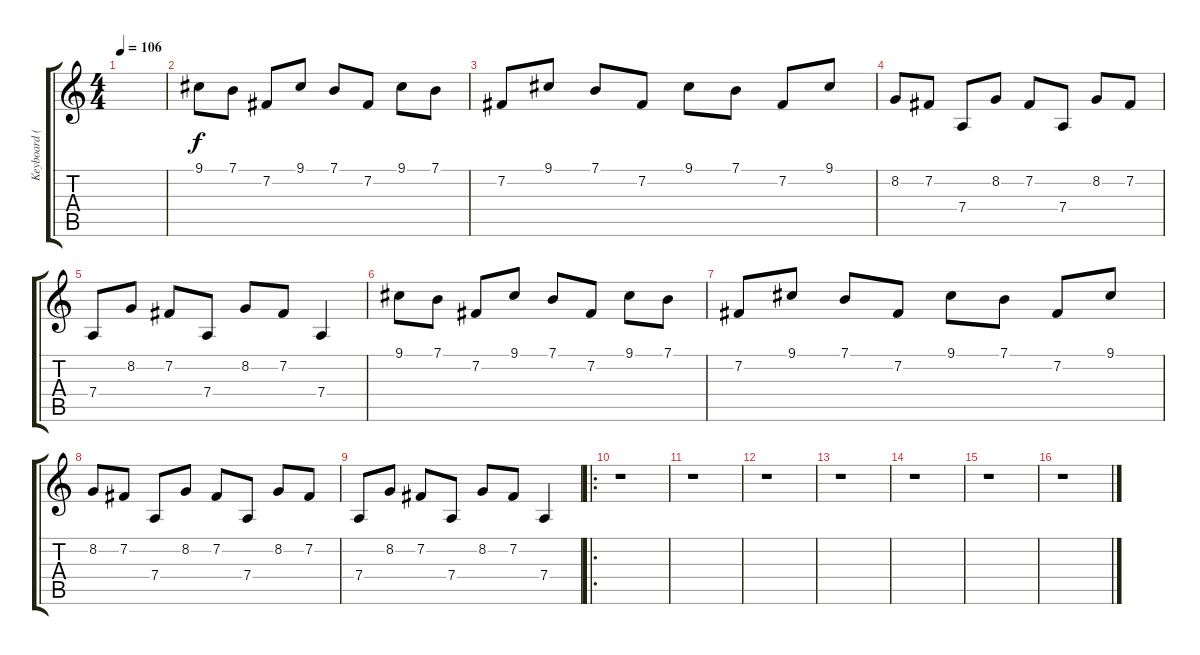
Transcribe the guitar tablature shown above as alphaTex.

\track ("Keyboard (Synth)" "Keyboard (") {instrument tremolostrings}
\staff {score tabs}
\tuning (E4 B3 G3 D3 A2 E2) {hide}
\ts (4 4)
\tempo 106
\clef g2
\ks c
|
9.1.8 7.1.8 7.2.8 9.1.8 7.1.8 7.2.8 9.1.8 7.1.8 |
7.2.8 9.1.8 7.1.8 7.2.8 9.1.8 7.1.8 7.2.8 9.1.8 |
8.2.8 7.2.8 7.4.8 8.2.8 7.2.8 7.4.8 8.2.8 7.2.8 |
7.4.8 8.2.8 7.2.8 7.4.8 8.2.8 7.2.8 7.4.4 |
9.1.8 7.1.8 7.2.8 9.1.8 7.1.8 7.2.8 9.1.8 7.1.8 |
7.2.8 9.1.8 7.1.8 7.2.8 9.1.8 7.1.8 7.2.8 9.1.8 |
8.2.8 7.2.8 7.4.8 8.2.8 7.2.8 7.4.8 8.2.8 7.2.8 |
7.4.8 8.2.8 7.2.8 7.4.8 8.2.8 7.2.8 7.4.4 |
\ro
r.1 |
r.1 |
r.1 |
r.1 |
r.1 |
r.1 |
r.1
